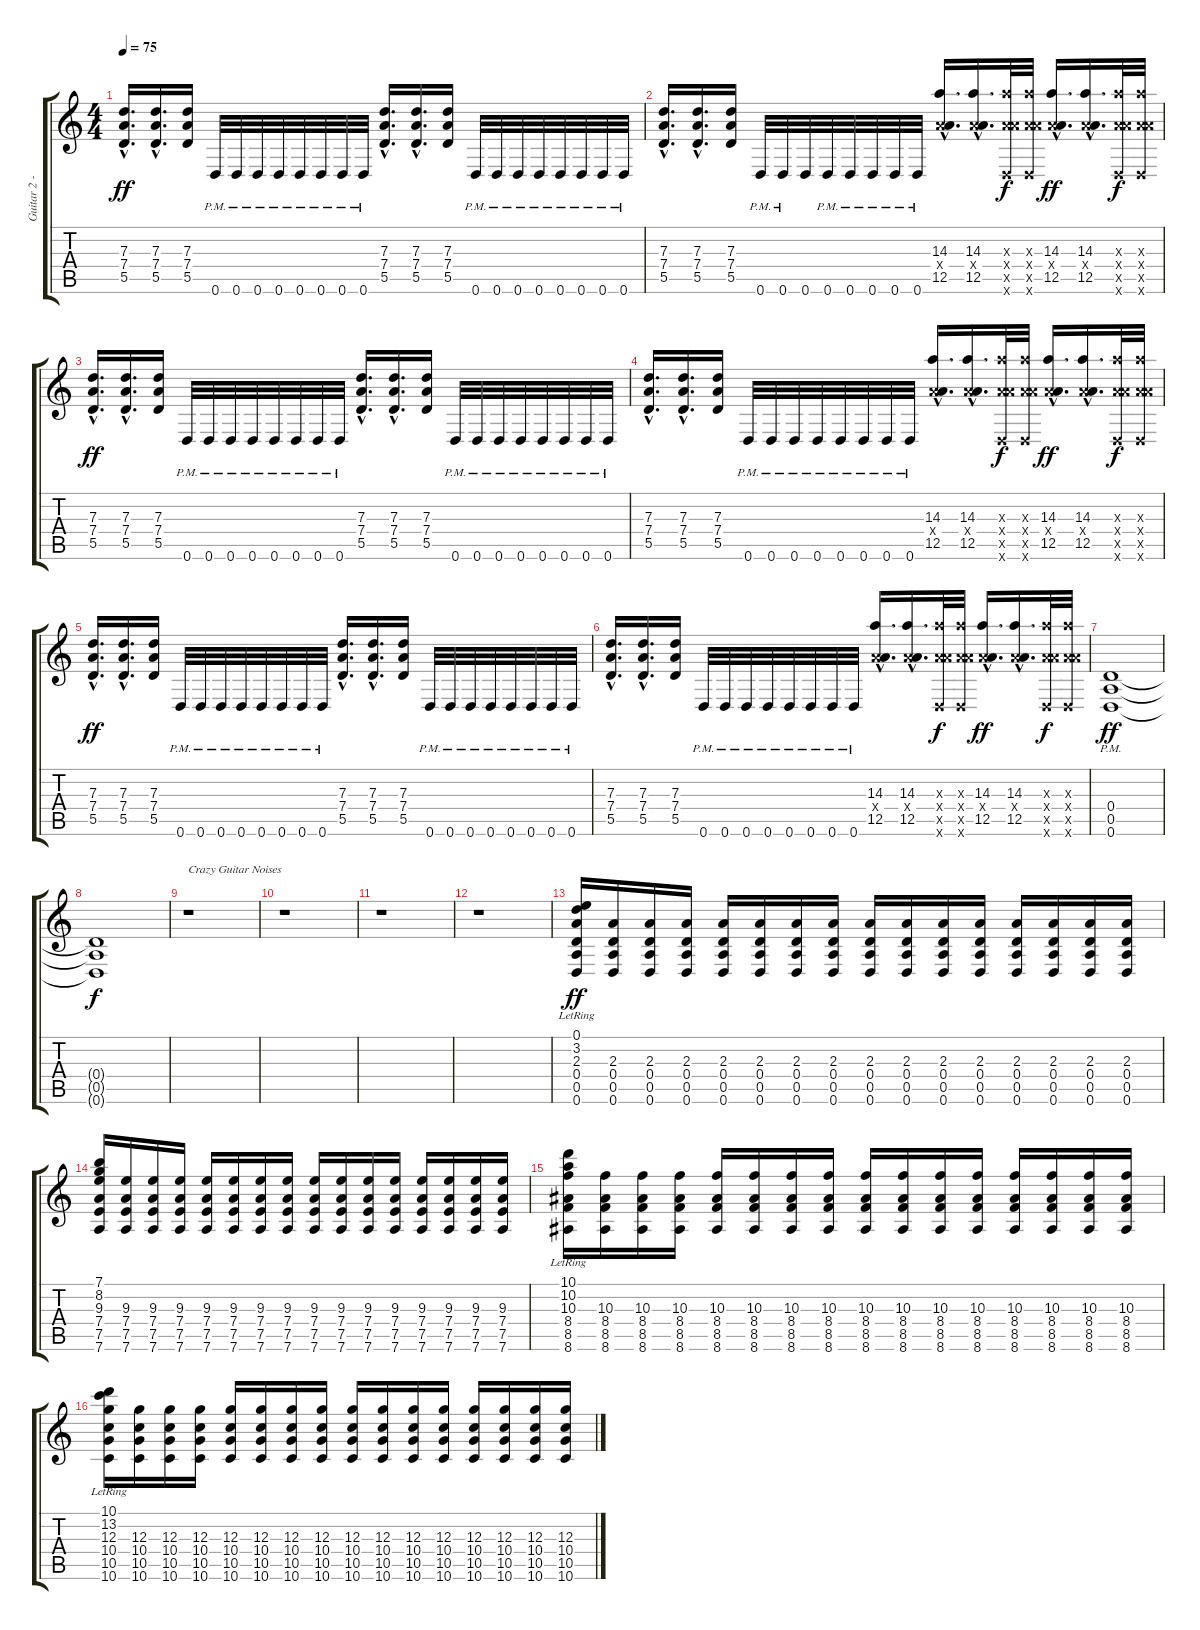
\track ("Guitar 2 - Tom" "Guitar 2 -") {instrument distortionguitar}
\staff {score tabs}
\tuning (E4 B3 G3 D3 A2 D2) {hide}
\ts (4 4)
\tempo 75
\clef g2
\ks c
(7.3{hac} 7.4{hac} 5.5{hac}).16{d dy ff} (7.3{hac} 7.4{hac} 5.5{hac}).16{d} (7.3 7.4 5.5).16 0.6{pm}.32 0.6{pm}.32 0.6{pm}.32 0.6{pm}.32 0.6{pm}.32 0.6{pm}.32 0.6{pm}.32 0.6{pm}.32 (7.3{hac} 7.4{hac} 5.5{hac}).16{d} (7.3{hac} 7.4{hac} 5.5{hac}).16{d} (7.3 7.4 5.5).16 0.6{pm}.32 0.6{pm}.32 0.6{pm}.32 0.6{pm}.32 0.6{pm}.32 0.6{pm}.32 0.6{pm}.32 0.6{pm}.32 |
(7.3{hac} 7.4{hac} 5.5{hac}).16{d} (7.3{hac} 7.4{hac} 5.5{hac}).16{d} (7.3 7.4 5.5).16 0.6{pm}.32 0.6{pm}.32 0.6.32 0.6{pm}.32 0.6{pm}.32 0.6{pm}.32 0.6{pm}.32 0.6{pm}.32 (14.3{hac} 7.4{hac x} 12.5{hac}).16{d} (14.3{hac} 7.4{hac x} 12.5{hac}).16{d} (14.3{x} 7.4{x} 12.5{x} 0.6{x}).32{dy f} (14.3{x} 7.4{x} 12.5{x} 0.6{x}).32 (14.3{hac} 7.4{hac x} 12.5{hac}).16{d dy ff} (14.3{hac} 7.4{hac x} 12.5{hac}).16{d} (14.3{x} 7.4{x} 12.5{x} 0.6{x}).32{dy f} (14.3{x} 7.4{x} 12.5{x} 0.6{x}).32 |
(7.3{hac} 7.4{hac} 5.5{hac}).16{d dy ff} (7.3{hac} 7.4{hac} 5.5{hac}).16{d} (7.3 7.4 5.5).16 0.6{pm}.32 0.6{pm}.32 0.6{pm}.32 0.6{pm}.32 0.6{pm}.32 0.6{pm}.32 0.6{pm}.32 0.6{pm}.32 (7.3{hac} 7.4{hac} 5.5{hac}).16{d} (7.3{hac} 7.4{hac} 5.5{hac}).16{d} (7.3 7.4 5.5).16 0.6{pm}.32 0.6{pm}.32 0.6{pm}.32 0.6{pm}.32 0.6{pm}.32 0.6{pm}.32 0.6{pm}.32 0.6{pm}.32 |
(7.3{hac} 7.4{hac} 5.5{hac}).16{d} (7.3{hac} 7.4{hac} 5.5{hac}).16{d} (7.3 7.4 5.5).16 0.6{pm}.32 0.6{pm}.32 0.6{pm}.32 0.6{pm}.32 0.6{pm}.32 0.6{pm}.32 0.6{pm}.32 0.6{pm}.32 (14.3{hac} 7.4{hac x} 12.5{hac}).16{d} (14.3{hac} 7.4{hac x} 12.5{hac}).16{d} (14.3{x} 7.4{x} 12.5{x} 0.6{x}).32{dy f} (14.3{x} 7.4{x} 12.5{x} 0.6{x}).32 (14.3{hac} 7.4{hac x} 12.5{hac}).16{d dy ff} (14.3{hac} 7.4{hac x} 12.5{hac}).16{d} (14.3{x} 7.4{x} 12.5{x} 0.6{x}).32{dy f} (14.3{x} 7.4{x} 12.5{x} 0.6{x}).32 |
(7.3{hac} 7.4{hac} 5.5{hac}).16{d dy ff} (7.3{hac} 7.4{hac} 5.5{hac}).16{d} (7.3 7.4 5.5).16 0.6{pm}.32 0.6{pm}.32 0.6{pm}.32 0.6{pm}.32 0.6{pm}.32 0.6{pm}.32 0.6{pm}.32 0.6{pm}.32 (7.3{hac} 7.4{hac} 5.5{hac}).16{d} (7.3{hac} 7.4{hac} 5.5{hac}).16{d} (7.3 7.4 5.5).16 0.6{pm}.32 0.6{pm}.32 0.6{pm}.32 0.6{pm}.32 0.6{pm}.32 0.6{pm}.32 0.6{pm}.32 0.6{pm}.32 |
(7.3{hac} 7.4{hac} 5.5{hac}).16{d} (7.3{hac} 7.4{hac} 5.5{hac}).16{d} (7.3 7.4 5.5).16 0.6{pm}.32 0.6{pm}.32 0.6{pm}.32 0.6{pm}.32 0.6{pm}.32 0.6{pm}.32 0.6{pm}.32 0.6{pm}.32 (14.3{hac} 7.4{hac x} 12.5{hac}).16{d} (14.3{hac} 7.4{hac x} 12.5{hac}).16{d} (14.3{x} 7.4{x} 12.5{x} 0.6{x}).32{dy f} (14.3{x} 7.4{x} 12.5{x} 0.6{x}).32 (14.3{hac} 7.4{hac x} 12.5{hac}).16{d dy ff} (14.3{hac} 7.4{hac x} 12.5{hac}).16{d} (14.3{x} 7.4{x} 12.5{x} 0.6{x}).32{dy f} (14.3{x} 7.4{x} 12.5{x} 0.6{x}).32 |
(0.4 0.5 0.6{pm}).1{dy ff} |
(0.4{t} 0.5{t} 0.6{t}).1{dy f} |
r.1{txt "Crazy Guitar Noises"} |
r.1 |
r.1 |
r.1 |
(0.1{lr} 3.2{lr} 2.3 0.4 0.5 0.6).16{dy ff} (2.3 0.4 0.5 0.6).16 (2.3 0.4 0.5 0.6).16 (2.3 0.4 0.5 0.6).16 (2.3 0.4 0.5 0.6).16 (2.3 0.4 0.5 0.6).16 (2.3 0.4 0.5 0.6).16 (2.3 0.4 0.5 0.6).16 (2.3 0.4 0.5 0.6).16 (2.3 0.4 0.5 0.6).16 (2.3 0.4 0.5 0.6).16 (2.3 0.4 0.5 0.6).16 (2.3 0.4 0.5 0.6).16 (2.3 0.4 0.5 0.6).16 (2.3 0.4 0.5 0.6).16 (2.3 0.4 0.5 0.6).16 |
(7.1 8.2 9.3 7.4 7.5 7.6).16 (9.3 7.4 7.5 7.6).16 (9.3 7.4 7.5 7.6).16 (9.3 7.4 7.5 7.6).16 (9.3 7.4 7.5 7.6).16 (9.3 7.4 7.5 7.6).16 (9.3 7.4 7.5 7.6).16 (9.3 7.4 7.5 7.6).16 (9.3 7.4 7.5 7.6).16 (9.3 7.4 7.5 7.6).16 (9.3 7.4 7.5 7.6).16 (9.3 7.4 7.5 7.6).16 (9.3 7.4 7.5 7.6).16 (9.3 7.4 7.5 7.6).16 (9.3 7.4 7.5 7.6).16 (9.3 7.4 7.5 7.6).16 |
(10.1{lr} 10.2{lr} 10.3 8.4 8.5 8.6).16 (10.3 8.4 8.5 8.6).16 (10.3 8.4 8.5 8.6).16 (10.3 8.4 8.5 8.6).16 (10.3 8.4 8.5 8.6).16 (10.3 8.4 8.5 8.6).16 (10.3 8.4 8.5 8.6).16 (10.3 8.4 8.5 8.6).16 (10.3 8.4 8.5 8.6).16 (10.3 8.4 8.5 8.6).16 (10.3 8.4 8.5 8.6).16 (10.3 8.4 8.5 8.6).16 (10.3 8.4 8.5 8.6).16 (10.3 8.4 8.5 8.6).16 (10.3 8.4 8.5 8.6).16 (10.3 8.4 8.5 8.6).16 |
(10.1{lr} 13.2{lr} 12.3 10.4 10.5 10.6).16 (12.3 10.4 10.5 10.6).16 (12.3 10.4 10.5 10.6).16 (12.3 10.4 10.5 10.6).16 (12.3 10.4 10.5 10.6).16 (12.3 10.4 10.5 10.6).16 (12.3 10.4 10.5 10.6).16 (12.3 10.4 10.5 10.6).16 (12.3 10.4 10.5 10.6).16 (12.3 10.4 10.5 10.6).16 (12.3 10.4 10.5 10.6).16 (12.3 10.4 10.5 10.6).16 (12.3 10.4 10.5 10.6).16 (12.3 10.4 10.5 10.6).16 (12.3 10.4 10.5 10.6).16 (12.3 10.4 10.5 10.6).16
